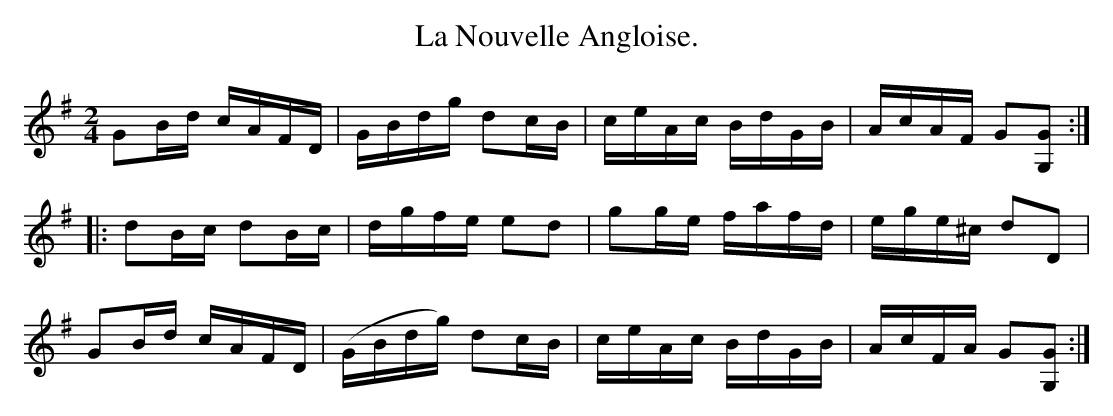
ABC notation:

X:1
T:La Nouvelle Angloise.
M:2/4
L:1/16
K:G
G2Bd cAFD| GBdg  d2cB|ceAc BdGB|AcAF  G2[G2G,2]::
d2Bc d2Bc| dgfe  e2d2|g2ge fafd|ege^c d2D2      |
G2Bd cAFD|(GBdg) d2cB|ceAc BdGB|AcFA  G2[G2G,2]:|
